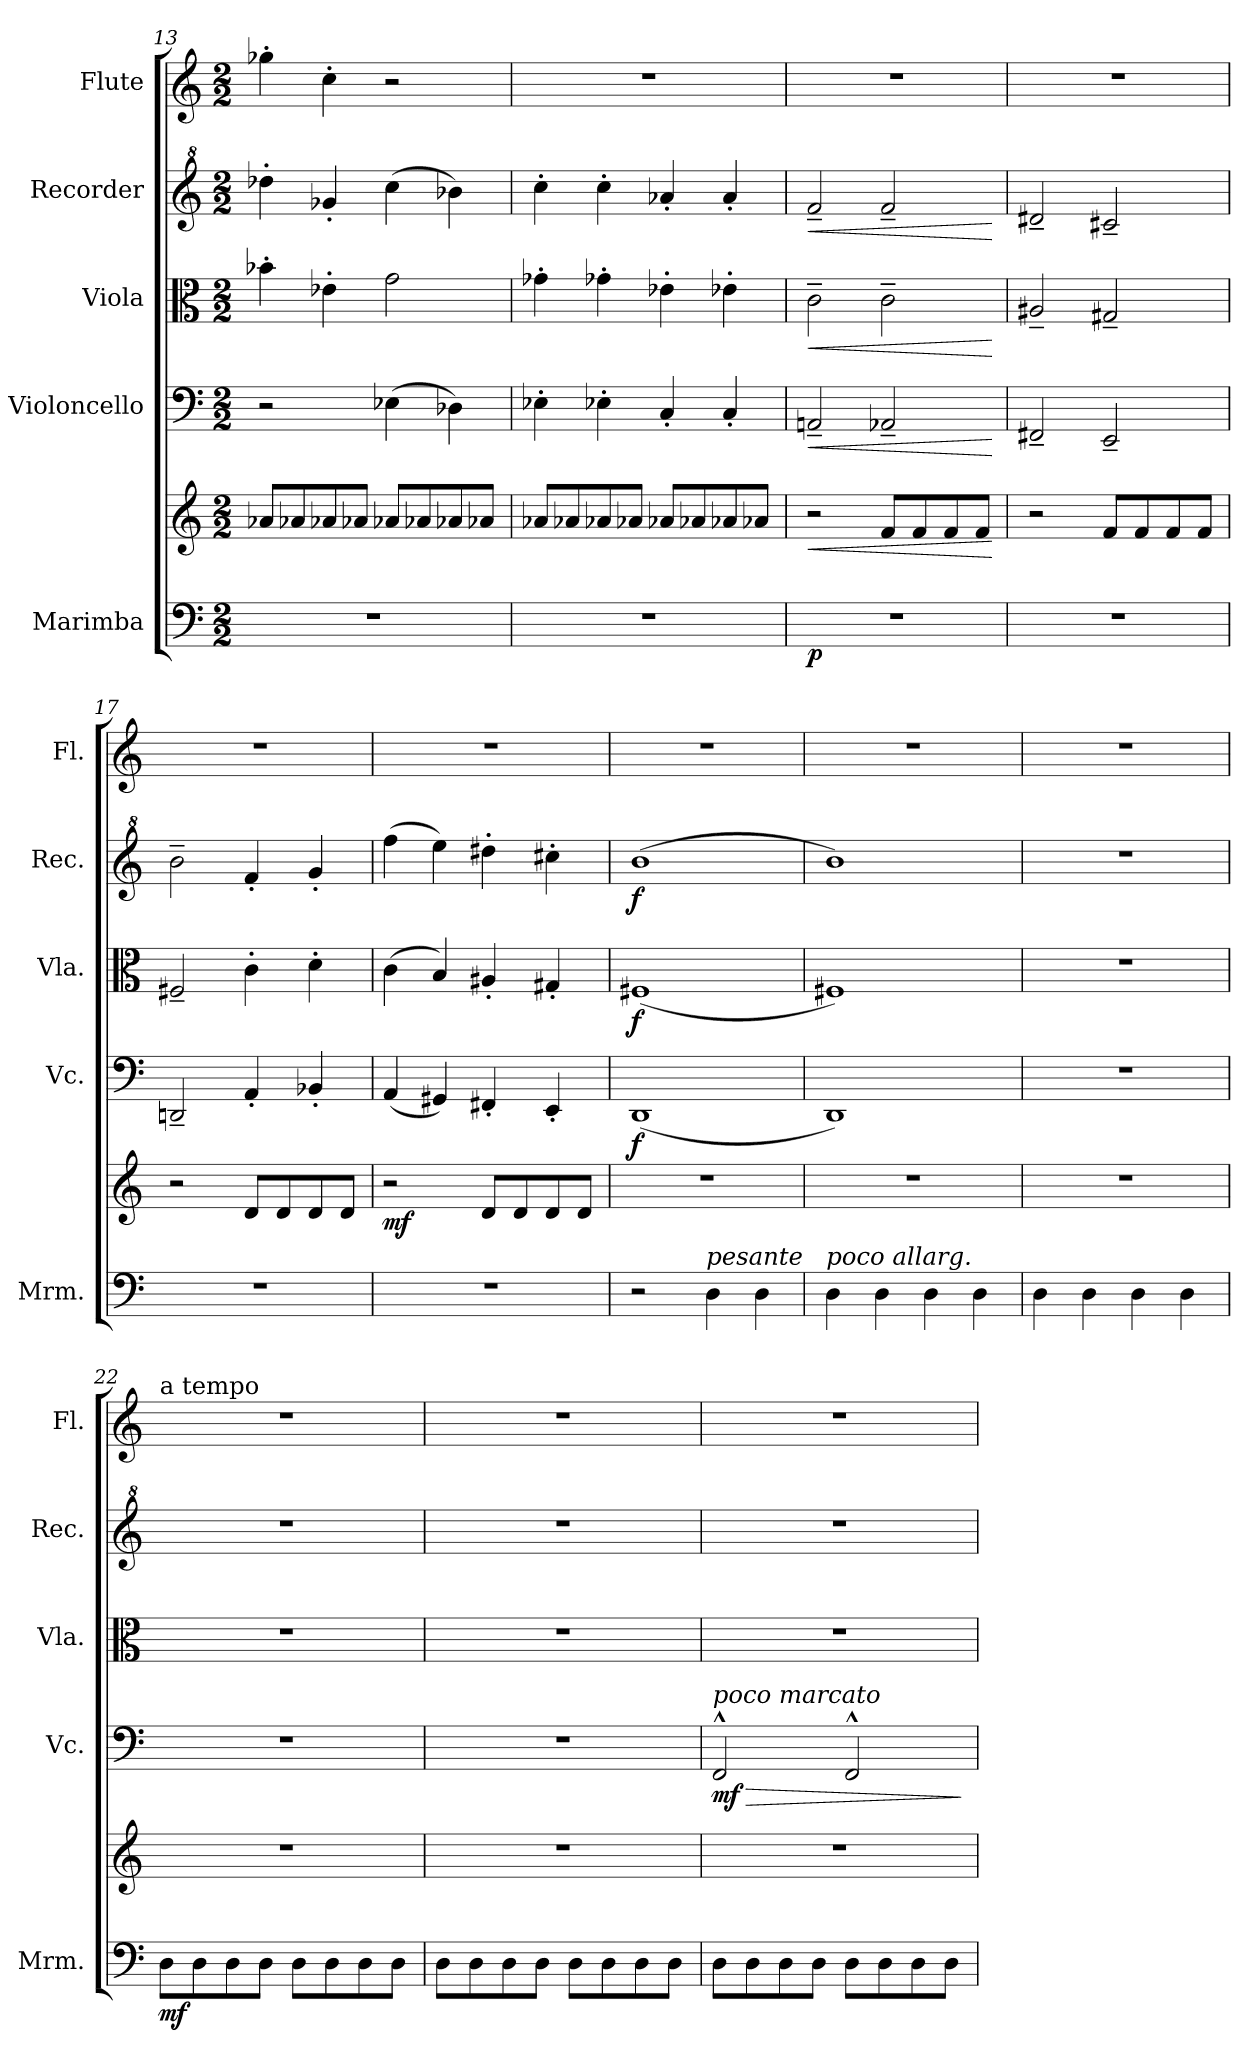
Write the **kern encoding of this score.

**kern	**kern	**dynam	**kern	**dynam	**kern	**dynam	**kern	**dynam	**kern
*part5	*part5	*part5	*part4	*part4	*part3	*part3	*part2	*part2	*part1
*staff6	*staff5	*staff5/6	*staff4	*staff4	*staff3	*staff3	*staff2	*staff2	*staff1
*I"Marimba	*	*	*I"Violoncello	*	*I"Viola	*	*I"Recorder	*	*I"Flute
*I'Mrm.	*	*	*I'Vc.	*	*I'Vla.	*	*I'Rec.	*	*I'Fl.
*clefF4	*clefG2	*	*clefF4	*	*clefC3	*	*clefG^2	*	*clefG2
*k[]	*k[]	*	*k[]	*	*k[]	*	*k[]	*	*k[]
*M2/2	*M2/2	*	*M2/2	*	*M2/2	*	*M2/2	*	*M2/2
=13	=13	=13	=13	=13	=13	=13	=13	=13	=13
1r	8a-X/L	.	2r	.	4b-X'\	.	4ddd-X'\	.	4gg-X'\
.	8a-X/	.	.	.	.	.	.	.	.
.	8a-X/	.	.	.	4e-X'\	.	4gg-X'/	.	4cc'\
.	8a-X/J	.	.	.	.	.	.	.	.
.	8a-X/L	.	(4E-X\	.	2g\	.	(4ccc\	.	2r
.	8a-X/	.	.	.	.	.	.	.	.
.	8a-X/	.	4D-X\)	.	.	.	4bb-X\)	.	.
.	8a-X/J	.	.	.	.	.	.	.	.
=14	=14	=14	=14	=14	=14	=14	=14	=14	=14
1r	8a-X/L	.	4E-X'\	.	4g-X'\	.	4ccc'\	.	1r
.	8a-X/	.	.	.	.	.	.	.	.
.	8a-X/	.	4E-X'\	.	4g-X'\	.	4ccc'\	.	.
.	8a-X/J	.	.	.	.	.	.	.	.
.	8a-X/L	.	4C'/	.	4e-X'\	.	4aa-X'/	.	.
.	8a-X/	.	.	.	.	.	.	.	.
.	8a-X/	.	4C'/	.	4e-X'\	.	4aa-'/	.	.
.	8a-X/J	.	.	.	.	.	.	.	.
!!LO:PB:g=z
=15	=15	=15	=15	=15	=15	=15	=15	=15	=15
!	!	!LO:HP:b	!	!LO:HP:b	!	!LO:HP:b	!	!LO:HP:b	!
!	!	!LO:DY:n=1:b=2	!	!	!	!	!	!	!
1r	2r	< p	2AAn~/	<	2c~\	<	2ff~/	<	1r
.	8f/L	.	2AA-X~/	.	2c~\	.	2ff~/	.	.
.	8f/	.	.	.	.	.	.	.	.
.	8f/	.	.	.	.	.	.	.	.
.	8f/J	.	.	.	.	.	.	.	.
.	.	[	.	[	.	[	.	[	.
=16	=16	=16	=16	=16	=16	=16	=16	=16	=16
1r	2r	.	2FF#X~/	.	2A#X~/	.	2dd#X~/	.	1r
.	8f/L	.	2EE~/	.	2G#X~/	.	2cc#X~/	.	.
.	8f/	.	.	.	.	.	.	.	.
.	8f/	.	.	.	.	.	.	.	.
.	8f/J	.	.	.	.	.	.	.	.
=17	=17	=17	=17	=17	=17	=17	=17	=17	=17
1r	2r	.	2DDn~/	.	2F#X~/	.	2bb~\	.	1r
.	8d/L	.	4AA'/	.	4c'\	.	4ff'/	.	.
.	8d/	.	.	.	.	.	.	.	.
.	8d/	.	4BB-X'/	.	4d'\	.	4gg'/	.	.
.	8d/J	.	.	.	.	.	.	.	.
=18	=18	=18	=18	=18	=18	=18	=18	=18	=18
!	!	!LO:DY:b	!	!	!	!	!	!	!
1r	2r	mf	(4AA/	.	(4c\	.	(4fff\	.	1r
.	.	.	4GG#X/)	.	4B/)	.	4eee\)	.	.
.	8d/L	.	4FF#X'/	.	4A#X'/	.	4ddd#X'\	.	.
.	8d/	.	.	.	.	.	.	.	.
.	8d/	.	4EE'/	.	4G#X'/	.	4ccc#X'\	.	.
.	8d/J	.	.	.	.	.	.	.	.
=19	=19	=19	=19	=19	=19	=19	=19	=19	=19
!	!	!	!	!LO:DY:b	!	!LO:DY:b	!	!LO:DY:b	!
2r	1r	.	(1DD	f	(1F#X	f	(1bb	f	1r
!LO:TX:a:i:t=pesante	!	!	!	!	!	!	!	!	!
4D\	.	.	.	.	.	.	.	.	.
4D\	.	.	.	.	.	.	.	.	.
=20	=20	=20	=20	=20	=20	=20	=20	=20	=20
!LO:TX:a:i:t=poco allarg.	!	!	!	!	!	!	!	!	!
4D\	1r	.	1DD)	.	1F#X)	.	1bb)	.	1r
4D\	.	.	.	.	.	.	.	.	.
4D\	.	.	.	.	.	.	.	.	.
4D\	.	.	.	.	.	.	.	.	.
=21	=21	=21	=21	=21	=21	=21	=21	=21	=21
4D\	1r	.	1r	.	1r	.	1r	.	1r
4D\	.	.	.	.	.	.	.	.	.
4D\	.	.	.	.	.	.	.	.	.
4D\	.	.	.	.	.	.	.	.	.
!!LO:LB:g=z
=22	=22	=22	=22	=22	=22	=22	=22	=22	=22
!	!	!	!	!	!	!	!	!	!LO:TX:a:t=a tempo
!	!	!LO:DY:b=2	!	!	!	!	!	!	!
8D\L	1r	mf	1r	.	1r	.	1r	.	1r
8D\	.	.	.	.	.	.	.	.	.
8D\	.	.	.	.	.	.	.	.	.
8D\J	.	.	.	.	.	.	.	.	.
8D\L	.	.	.	.	.	.	.	.	.
8D\	.	.	.	.	.	.	.	.	.
8D\	.	.	.	.	.	.	.	.	.
8D\J	.	.	.	.	.	.	.	.	.
=23	=23	=23	=23	=23	=23	=23	=23	=23	=23
8D\L	1r	.	1r	.	1r	.	1r	.	1r
8D\	.	.	.	.	.	.	.	.	.
8D\	.	.	.	.	.	.	.	.	.
8D\J	.	.	.	.	.	.	.	.	.
8D\L	.	.	.	.	.	.	.	.	.
8D\	.	.	.	.	.	.	.	.	.
8D\	.	.	.	.	.	.	.	.	.
8D\J	.	.	.	.	.	.	.	.	.
=24	=24	=24	=24	=24	=24	=24	=24	=24	=24
!	!	!	!LO:TX:a:i:t=poco marcato	!	!	!	!	!	!
!	!	!LO:DY:b=2	!	!LO:HP:b	!	!	!	!	!
!	!	!LO:DY:n=1:a	!	!LO:DY:n=1:b	!	!	!	!	!
8D\L	1r	mf sf	2FF^^/	> mf	1r	.	1r	.	1r
8D\	.	.	.	.	.	.	.	.	.
8D\	.	.	.	.	.	.	.	.	.
8D\J	.	.	.	.	.	.	.	.	.
8D\L	.	.	2FF^^/	.	.	.	.	.	.
8D\	.	.	.	.	.	.	.	.	.
8D\	.	.	.	.	.	.	.	.	.
8D\J	.	.	.	.	.	.	.	.	.
.	.	.	.	]	.	.	.	.	.
=	=	=	=	=	=	=	=	=	=
*-	*-	*-	*-	*-	*-	*-	*-	*-	*-
